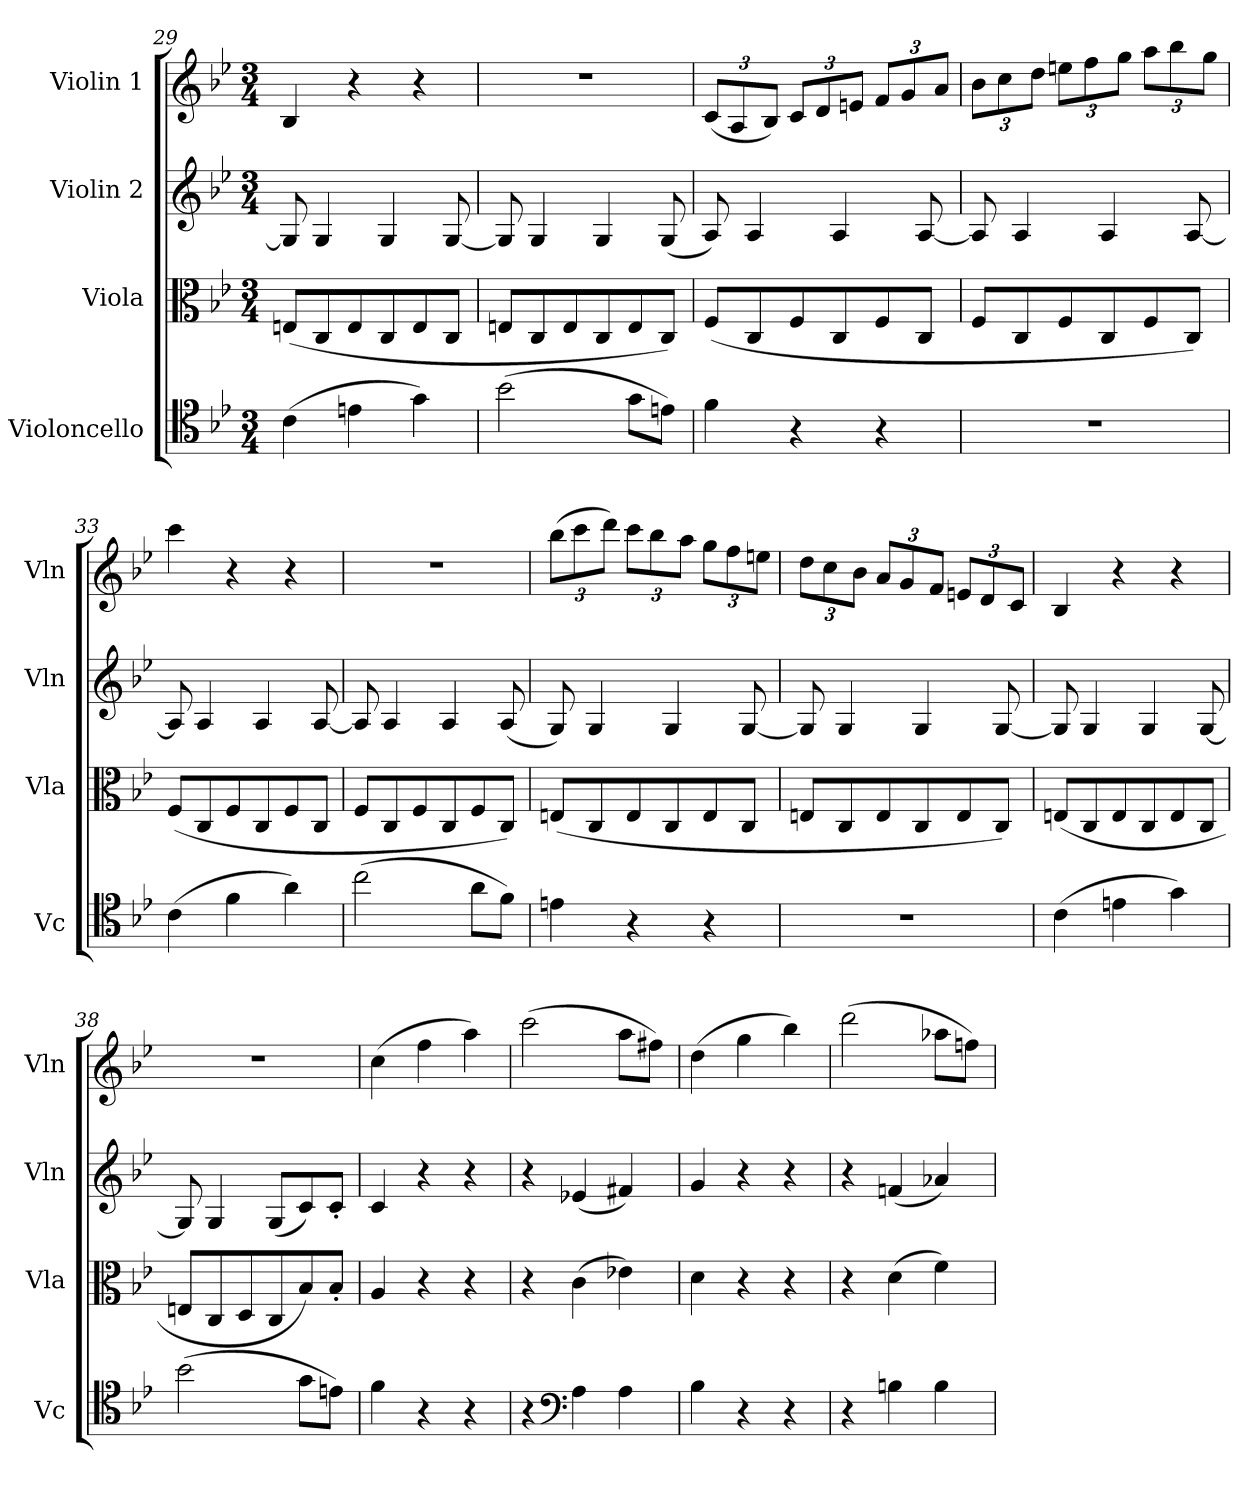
**kern	**kern	**kern	**kern
*part4	*part3	*part2	*part1
*staff4	*staff3	*staff2	*staff1
*I"Violoncello	*I"Viola	*I"Violin 2	*I"Violin 1
*I'Vc	*I'Vla	*I'Vln	*I'Vln
*clefC4	*clefC3	*clefG2	*clefG2
*k[b-e-]	*k[b-e-]	*k[b-e-]	*k[b-e-]
*M3/4	*M3/4	*M3/4	*M3/4
=29	=29	=29	=29
(>4c\	(>8En/L	8G/]	4B-/
.	8C/	4G/	.
4en\	8E/	.	4r
.	8C/	4G/	.
4g\)	8E/	.	4r
.	8C/J	[8G/	.
=30	=30	=30	=30
(>2b-\	8En/L	8G/]	2.r
.	8C/	4G/	.
.	8E/	.	.
.	8C/	4G/	.
8g\L	8E/	.	.
8en\J)	8C/J)	(<8G/	.
=31	=31	=31	=31
*	*	*	*Xbrackettup
4f\	(>8F/L	8A/)	(<12c/L
.	.	.	12A/
.	8C/	4A/	.
.	.	.	12B-/J)
4r	8F/	.	12c/L
.	.	.	12d/
.	8C/	4A/	.
.	.	.	12en/J
4r	8F/	.	12f/L
.	.	.	12g/
.	8C/J	[8A/	.
.	.	.	12a/J
=32	=32	=32	=32
2.r	8F/L	8A/]	12b-\L
.	.	.	12cc\
.	8C/	4A/	.
.	.	.	12dd\J
.	8F/	.	12een\L
.	.	.	12ff\
.	8C/	4A/	.
.	.	.	12gg\J
.	8F/	.	12aa\L
.	.	.	12bb-\
.	8C/J)	[8A/	.
.	.	.	12gg\J
=33	=33	=33	=33
(>4c\	(>8F/L	8A/]	4ccc\
.	8C/	4A/	.
4f\	8F/	.	4r
.	8C/	4A/	.
4a\)	8F/	.	4r
.	8C/J	[8A/	.
=34	=34	=34	=34
(>2cc\	8F/L	8A/]	2.r
.	8C/	4A/	.
.	8F/	.	.
.	8C/	4A/	.
8a\L	8F/	.	.
8f\J)	8C/J)	(<8A/	.
=35	=35	=35	=35
4en\	(>8En/L	8G/)	(>12bb-\L
.	.	.	12ccc\
.	8C/	4G/	.
.	.	.	12ddd\J)
4r	8E/	.	12ccc\L
.	.	.	12bb-\
.	8C/	4G/	.
.	.	.	12aa\J
4r	8E/	.	12gg\L
.	.	.	12ff\
.	8C/J	[8G/	.
.	.	.	12een\J
!!LO:PB:g=z
=36	=36	=36	=36
2.r	8En/L	8G/]	12dd\L
.	.	.	12cc\
.	8C/	4G/	.
.	.	.	12b-\J
.	8E/	.	12a/L
.	.	.	12g/
.	8C/	4G/	.
.	.	.	12f/J
.	8E/	.	12en/L
.	.	.	12d/
.	8C/J)	[8G/	.
.	.	.	12c/J
=37	=37	=37	=37
(>4c\	(>8En/L	8G/]	4B-/
.	8C/	4G/	.
4en\	8E/	.	4r
.	8C/	4G/	.
4g\)	8E/	.	4r
.	8C/J	[8G/	.
=38	=38	=38	=38
(>2b-\	8En/L	8G/]	2.r
.	8C/	4G/	.
.	8D/	.	.
.	8C/	(<8G/L	.
8g\L	8B-/)	8c/)	.
8en\J)	8B-'/J	8c'/J	.
=39	=39	=39	=39
4f\	4A/	4c/	(>4cc\
4r	4r	4r	4ff\
4r	4r	4r	4aa\)
=40	=40	=40	=40
4r	4r	4r	(>2ccc\
*clefF4	*	*	*
4A\	(>4c\	(<4e-X/	.
4A\	4e-X\)	4f#X/)	8aa\L
.	.	.	8ff#X\J)
=41	=41	=41	=41
4B-\	4d\	4g/	(>4dd\
4r	4r	4r	4gg\
4r	4r	4r	4bb-\)
=42	=42	=42	=42
4r	4r	4r	(>2ddd\
4Bn\	(>4d\	(<4fn/	.
4B\	4f\)	4a-X/)	8aa-X\L
.	.	.	8ffn\J)
=	=	=	=
*-	*-	*-	*-
